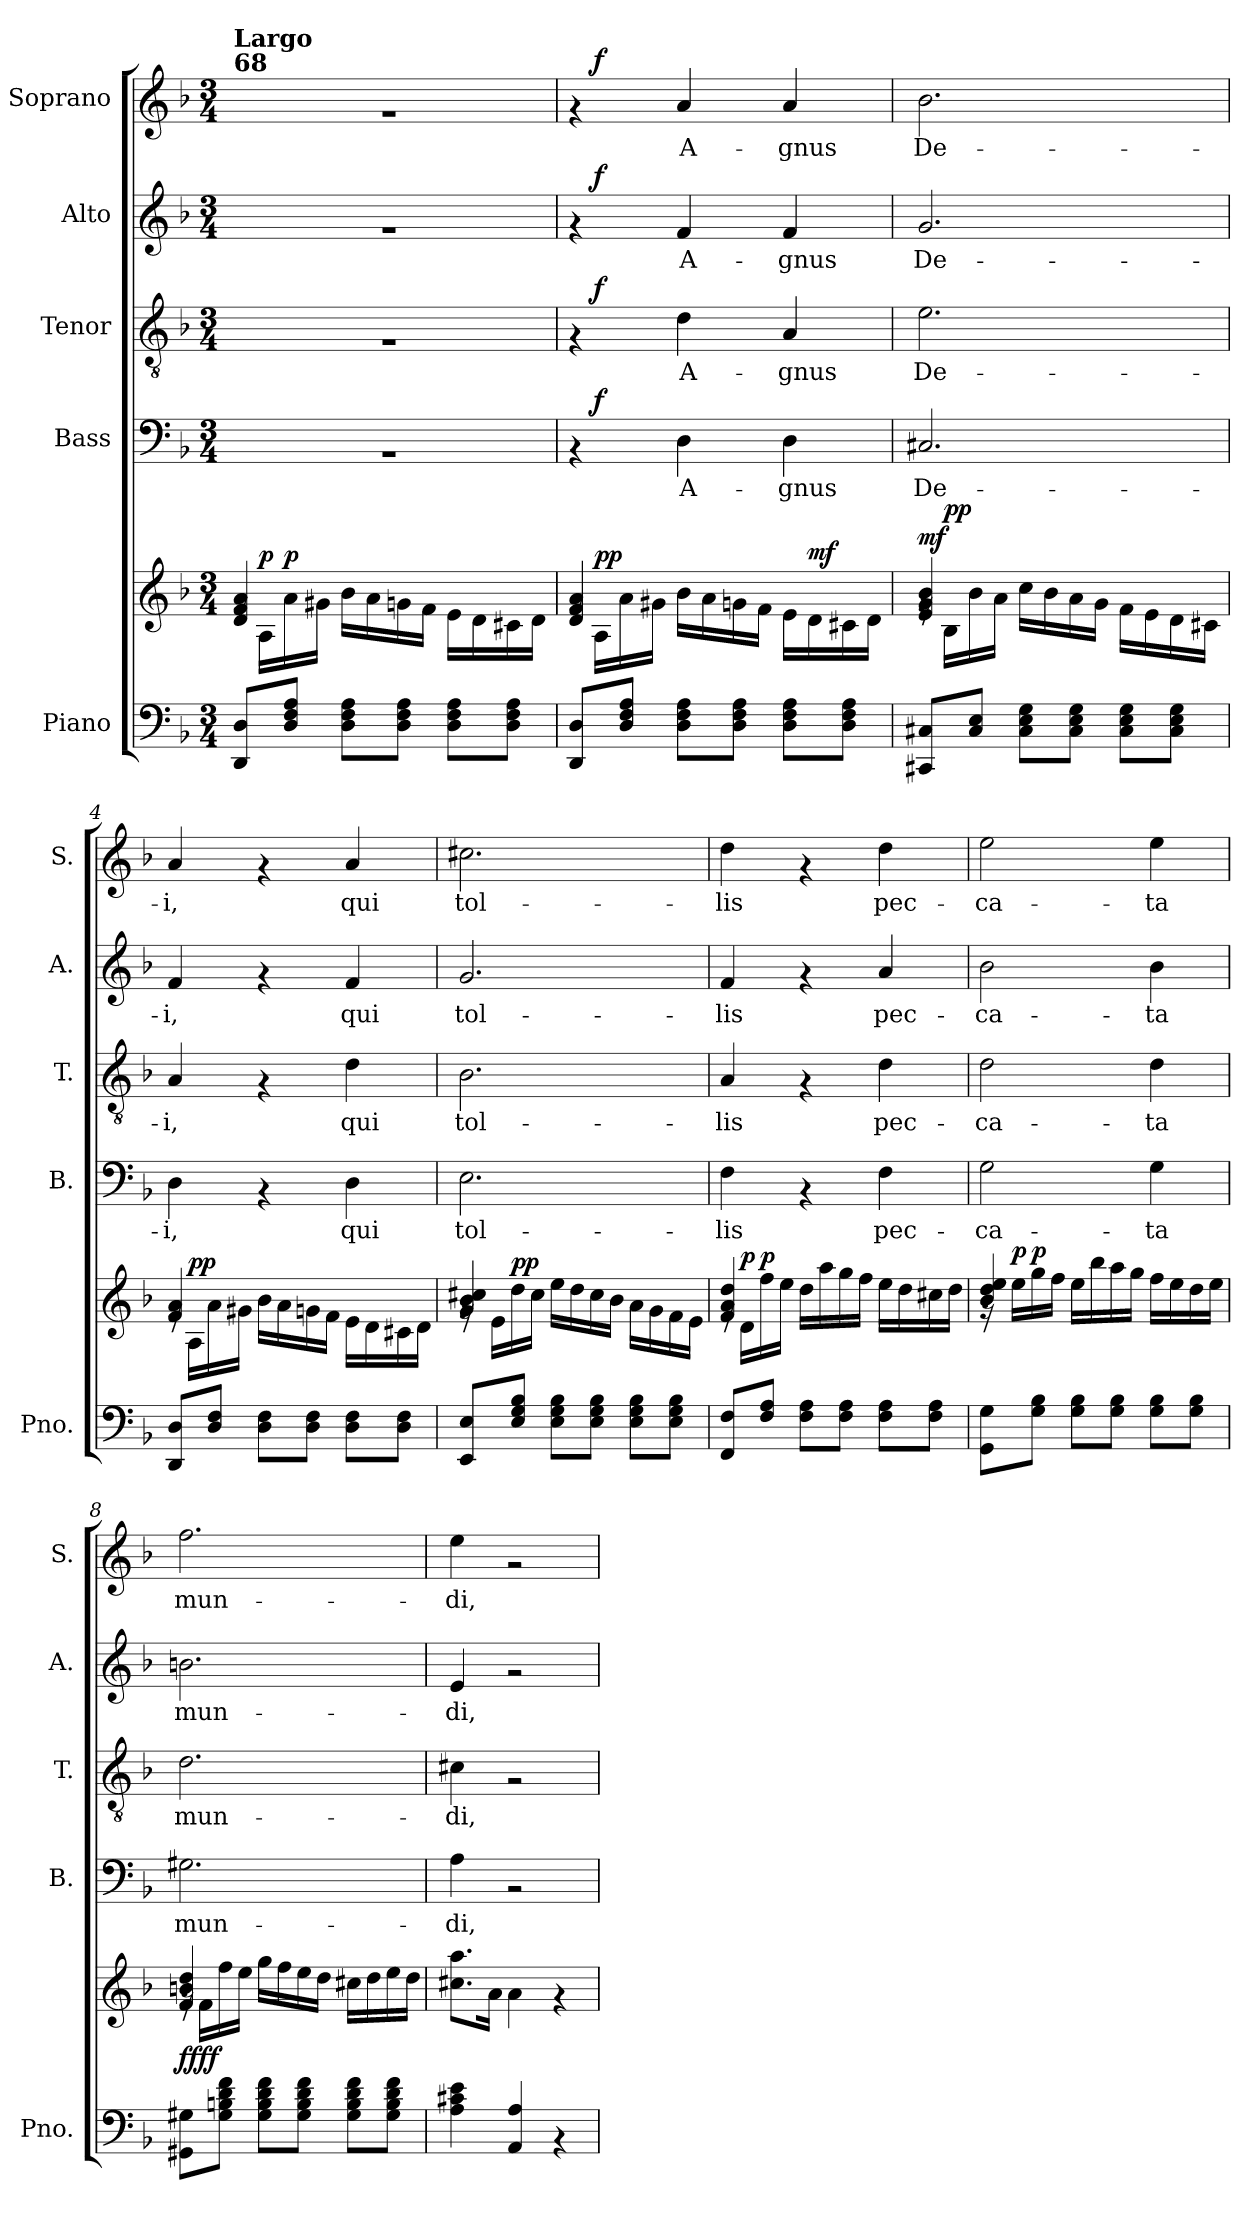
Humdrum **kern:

**kern	**kern	**dynam	**kern	**text	**dynam	**kern	**text	**dynam	**kern	**text	**dynam	**kern	**text	**dynam
*part5	*part5	*part5	*part4	*part4	*part4	*part3	*part3	*part3	*part2	*part2	*part2	*part1	*part1	*part1
*staff6	*staff5	*staff5/6	*staff4	*staff4	*staff4	*staff3	*staff3	*staff3	*staff2	*staff2	*staff2	*staff1	*staff1	*staff1
*I"Piano	*	*	*I"Bass	*	*	*I"Tenor	*	*	*I"Alto	*	*	*I"Soprano	*	*
*I'Pno.	*	*	*I'B.	*	*	*I'T.	*	*	*I'A.	*	*	*I'S.	*	*
*clefF4	*clefG2	*	*clefF4	*	*	*clefGv2	*	*	*clefG2	*	*	*clefG2	*	*
*k[b-]	*k[b-]	*	*k[b-]	*	*	*k[b-]	*	*	*k[b-]	*	*	*k[b-]	*	*
*F:	*F:	*	*F:	*	*	*F:	*	*	*F:	*	*	*F:	*	*
*M3/4	*M3/4	*	*M3/4	*	*	*M3/4	*	*	*M3/4	*	*	*M3/4	*	*
=1	=1	=1	=1	=1	=1	=1	=1	=1	=1	=1	=1	=1	=1	=1
*	*^	*	*	*	*	*	*	*	*	*	*	*	*	*
!	!	!	!	!	!	!	!	!	!	!	!	!	!LO:TX:a:B:t=68	!	!
!	!	!	!	!	!	!	!	!	!	!	!	!	!LO:TX:a:B:t=Largo	!	!
!	!	!	!LO:DY:a=2	!	!	!	!	!	!	!	!	!	!	!	!
!	!	!	!LO:DY:n=1:a	!	!	!	!	!	!	!	!	!	!	!	!
8DD/ 8D/L	4d/ 4f/ 4a/	16rg	mf mf	2.rBB	.	.	2.rG	.	.	2.rg	.	.	2.rg	.	.
!	!	!	!LO:DY:n=2:a	!	!	!	!	!	!	!	!	!	!	!	!
.	.	16A\LL	p	.	.	.	.	.	.	.	.	.	.	.	.
!	!	!	!LO:DY:n=3:a	!	!	!	!	!	!	!	!	!	!	!	!
8D/ 8F/ 8A/J	.	16a\	p	.	.	.	.	.	.	.	.	.	.	.	.
.	.	16g#X\JJ	.	.	.	.	.	.	.	.	.	.	.	.	.
8D\ 8F\ 8A\L	2rgyy	16b-\LL	.	.	.	.	.	.	.	.	.	.	.	.	.
.	.	16a\	.	.	.	.	.	.	.	.	.	.	.	.	.
8D\ 8F\ 8A\J	.	16gn\	.	.	.	.	.	.	.	.	.	.	.	.	.
.	.	16f\JJ	.	.	.	.	.	.	.	.	.	.	.	.	.
8D\ 8F\ 8A\L	.	16e\LL	.	.	.	.	.	.	.	.	.	.	.	.	.
.	.	16d\	.	.	.	.	.	.	.	.	.	.	.	.	.
8D\ 8F\ 8A\J	.	16c#X\	.	.	.	.	.	.	.	.	.	.	.	.	.
.	.	16d\JJ	.	.	.	.	.	.	.	.	.	.	.	.	.
=2	=2	=2	=2	=2	=2	=2	=2	=2	=2	=2	=2	=2	=2	=2	=2
!	!	!	!LO:DY:a=2	!	!	!	!	!	!	!	!	!	!	!	!
!	!	!	!LO:DY:n=1:a	!	!	!	!	!	!	!	!	!	!	!	!
*	*	*	*	*^	*	*	*^	*	*	*^	*	*	*^	*	*
8DD/ 8D/L	4d/ 4f/ 4a/	16rg	mf mf	4rBB	16ryy	.	.	4rG	16ryy	.	.	4rg	16ryy	.	.	4rg	16ryy	.	.
!	!	!	!LO:DY:n=2:a	!	!	!	!	!	!	!	!	!	!	!	!	!	!	!	!
!	!	!	!LO:DY:n=3:a	!	!	!	!LO:DY:a	!	!	!	!LO:DY:a	!	!	!	!LO:DY:a	!	!	!	!LO:DY:a
.	.	16A\LL	p p	.	2ryy	.	f	.	2ryy	.	f	.	2ryy	.	f	.	2ryy	.	f
8D/ 8F/ 8A/J	.	16a\	.	.	.	.	.	.	.	.	.	.	.	.	.	.	.	.	.
.	.	16g#X\JJ	.	.	.	.	.	.	.	.	.	.	.	.	.	.	.	.	.
!	!	!	!	!	!	!LO:LY:b	!	!	!	!LO:LY:b	!	!	!	!LO:LY:b	!	!	!	!LO:LY:b	!
8D\ 8F\ 8A\L	2rgyy	16b-\LL	.	4D\	.	A-	.	4d\	.	A-	.	4f/	.	A-	.	4a/	.	A-	.
.	.	16a\	.	.	.	.	.	.	.	.	.	.	.	.	.	.	.	.	.
8D\ 8F\ 8A\J	.	16gn\	.	.	.	.	.	.	.	.	.	.	.	.	.	.	.	.	.
.	.	16f\JJ	.	.	.	.	.	.	.	.	.	.	.	.	.	.	.	.	.
!	!	!	!	!	!	!LO:LY:b	!	!	!	!LO:LY:b	!	!	!	!LO:LY:b	!	!	!	!LO:LY:b	!
8D\ 8F\ 8A\L	.	16e\LL	.	4D\	.	-gnus	.	4A/	.	-gnus	.	4f/	.	-gnus	.	4a/	.	-gnus	.
!	!	!	!LO:DY:n=4:a	!	!	!	!	!	!	!	!	!	!	!	!	!	!	!	!
.	.	16d\	mf	.	8.ryy	.	.	.	8.ryy	.	.	.	8.ryy	.	.	.	8.ryy	.	.
8D\ 8F\ 8A\J	.	16c#X\	.	.	.	.	.	.	.	.	.	.	.	.	.	.	.	.	.
.	.	16d\JJ	.	.	.	.	.	.	.	.	.	.	.	.	.	.	.	.	.
=3	=3	=3	=3	=3	=3	=3	=3	=3	=3	=3	=3	=3	=3	=3	=3	=3	=3	=3	=3
!	!	!	!LO:DY:a	!	!	!LO:LY:b	!	!	!	!LO:LY:b	!	!	!	!LO:LY:b	!	!	!	!LO:LY:b	!
*	*	*	*	*v	*v	*	*	*	*	*	*	*v	*v	*	*	*v	*v	*	*
*	*	*	*	*	*	*	*v	*v	*	*	*	*	*	*	*	*
8CC#X/ 8C#X/L	4e/ 4g/ 4b-/	16rg	mf	2.C#X/	De-	.	2.e\	De-	.	2.g/	De-	.	2.b-\	De-	.
!	!	!	!LO:DY:a	!	!	!	!	!	!	!	!	!	!	!	!
!	!	!	!LO:DY:n=1:a	!	!	!	!	!	!	!	!	!	!	!	!
.	.	16B-\LL	p p	.	.	.	.	.	.	.	.	.	.	.	.
8C#/ 8E/J	.	16b-\	.	.	.	.	.	.	.	.	.	.	.	.	.
.	.	16a\JJ	.	.	.	.	.	.	.	.	.	.	.	.	.
8C#\ 8E\ 8G\L	2rgyy	16cc\LL	.	.	.	.	.	.	.	.	.	.	.	.	.
.	.	16b-\	.	.	.	.	.	.	.	.	.	.	.	.	.
8C#\ 8E\ 8G\J	.	16a\	.	.	.	.	.	.	.	.	.	.	.	.	.
.	.	16g\JJ	.	.	.	.	.	.	.	.	.	.	.	.	.
8C#\ 8E\ 8G\L	.	16f\LL	.	.	.	.	.	.	.	.	.	.	.	.	.
.	.	16e\	.	.	.	.	.	.	.	.	.	.	.	.	.
8C#\ 8E\ 8G\J	.	16d\	.	.	.	.	.	.	.	.	.	.	.	.	.
.	.	16c#X\JJ	.	.	.	.	.	.	.	.	.	.	.	.	.
!!LO:LB:g=z
=4	=4	=4	=4	=4	=4	=4	=4	=4	=4	=4	=4	=4	=4	=4	=4
!	!	!	!LO:DY:a=2	!	!LO:LY:b	!	!	!LO:LY:b	!	!	!LO:LY:b	!	!	!LO:LY:b	!
!	!	!	!LO:DY:n=1:a	!	!	!	!	!	!	!	!	!	!	!	!
8DD/ 8D/L	4f/ 4a/	16rg	mf mf	4D\	-i,	.	4A/	-i,	.	4f/	-i,	.	4a/	-i,	.
!	!	!	!LO:DY:n=2:a	!	!	!	!	!	!	!	!	!	!	!	!
!	!	!	!LO:DY:n=3:a	!	!	!	!	!	!	!	!	!	!	!	!
.	.	16A\LL	p p	.	.	.	.	.	.	.	.	.	.	.	.
8D/ 8F/J	.	16a\	.	.	.	.	.	.	.	.	.	.	.	.	.
.	.	16g#X\JJ	.	.	.	.	.	.	.	.	.	.	.	.	.
8D\ 8F\L	2rgyy	16b-\LL	.	4rBB	.	.	4rG	.	.	4rg	.	.	4rg	.	.
.	.	16a\	.	.	.	.	.	.	.	.	.	.	.	.	.
8D\ 8F\J	.	16gn\	.	.	.	.	.	.	.	.	.	.	.	.	.
.	.	16f\JJ	.	.	.	.	.	.	.	.	.	.	.	.	.
!	!	!	!	!	!LO:LY:b	!	!	!LO:LY:b	!	!	!LO:LY:b	!	!	!LO:LY:b	!
8D\ 8F\L	.	16e\LL	.	4D\	qui	.	4d\	qui	.	4f/	qui	.	4a/	qui	.
.	.	16d\	.	.	.	.	.	.	.	.	.	.	.	.	.
8D\ 8F\J	.	16c#X\	.	.	.	.	.	.	.	.	.	.	.	.	.
.	.	16d\JJ	.	.	.	.	.	.	.	.	.	.	.	.	.
=5	=5	=5	=5	=5	=5	=5	=5	=5	=5	=5	=5	=5	=5	=5	=5
!	!	!	!LO:DY:a=2	!	!LO:LY:b	!	!	!LO:LY:b	!	!	!LO:LY:b	!	!	!LO:LY:b	!
!	!	!	!LO:DY:n=1:a	!	!	!	!	!	!	!	!	!	!	!	!
8EE/ 8E/L	4g/ 4b-/ 4cc#X/	16rg	mf mf	2.E\	tol-	.	2.B-\	tol-	.	2.g/	tol-	.	2.cc#X\	tol-	.
.	.	16e\LL	.	.	.	.	.	.	.	.	.	.	.	.	.
!	!	!	!LO:DY:n=2:a	!	!	!	!	!	!	!	!	!	!	!	!
!	!	!	!LO:DY:n=3:a	!	!	!	!	!	!	!	!	!	!	!	!
8E/ 8G/ 8B-/J	.	16dd\	p p	.	.	.	.	.	.	.	.	.	.	.	.
.	.	16cc#\JJ	.	.	.	.	.	.	.	.	.	.	.	.	.
8E\ 8G\ 8B-\L	2rgyy	16ee\LL	.	.	.	.	.	.	.	.	.	.	.	.	.
.	.	16dd\	.	.	.	.	.	.	.	.	.	.	.	.	.
8E\ 8G\ 8B-\J	.	16cc#\	.	.	.	.	.	.	.	.	.	.	.	.	.
.	.	16b-\JJ	.	.	.	.	.	.	.	.	.	.	.	.	.
8E\ 8G\ 8B-\L	.	16a\LL	.	.	.	.	.	.	.	.	.	.	.	.	.
.	.	16g\	.	.	.	.	.	.	.	.	.	.	.	.	.
8E\ 8G\ 8B-\J	.	16f\	.	.	.	.	.	.	.	.	.	.	.	.	.
.	.	16e\JJ	.	.	.	.	.	.	.	.	.	.	.	.	.
=6	=6	=6	=6	=6	=6	=6	=6	=6	=6	=6	=6	=6	=6	=6	=6
!	!	!	!LO:DY:a=2	!	!LO:LY:b	!	!	!LO:LY:b	!	!	!LO:LY:b	!	!	!LO:LY:b	!
!	!	!	!LO:DY:n=1:a	!	!	!	!	!	!	!	!	!	!	!	!
8FF/ 8F/L	4f/ 4a/ 4dd/	16rg	mf mf	4F\	-lis	.	4A/	-lis	.	4f/	-lis	.	4dd\	-lis	.
!	!	!	!LO:DY:n=2:a	!	!	!	!	!	!	!	!	!	!	!	!
.	.	16d\LL	p	.	.	.	.	.	.	.	.	.	.	.	.
!	!	!	!LO:DY:n=3:a	!	!	!	!	!	!	!	!	!	!	!	!
8F/ 8A/J	.	16ff\	p	.	.	.	.	.	.	.	.	.	.	.	.
.	.	16ee\JJ	.	.	.	.	.	.	.	.	.	.	.	.	.
8F\ 8A\L	2rgyy	16dd\LL	.	4rBB	.	.	4rG	.	.	4rg	.	.	4rg	.	.
.	.	16aa\	.	.	.	.	.	.	.	.	.	.	.	.	.
8F\ 8A\J	.	16gg\	.	.	.	.	.	.	.	.	.	.	.	.	.
.	.	16ff\JJ	.	.	.	.	.	.	.	.	.	.	.	.	.
!	!	!	!	!	!LO:LY:b	!	!	!LO:LY:b	!	!	!LO:LY:b	!	!	!LO:LY:b	!
8F\ 8A\L	.	16ee\LL	.	4F\	pec-	.	4d\	pec-	.	4a/	pec-	.	4dd\	pec-	.
.	.	16dd\	.	.	.	.	.	.	.	.	.	.	.	.	.
8F\ 8A\J	.	16cc#X\	.	.	.	.	.	.	.	.	.	.	.	.	.
.	.	16dd\JJ	.	.	.	.	.	.	.	.	.	.	.	.	.
!!LO:PB:g=z
=7	=7	=7	=7	=7	=7	=7	=7	=7	=7	=7	=7	=7	=7	=7	=7
!	!	!	!LO:DY:a=2	!	!LO:LY:b	!	!	!LO:LY:b	!	!	!LO:LY:b	!	!	!LO:LY:b	!
!	!	!	!LO:DY:n=1:a	!	!	!	!	!	!	!	!	!	!	!	!
8GG\ 8G\L	4b-/ 4dd/ 4ee/	16rg	mf mf	2G\	-ca-	.	2d\	-ca-	.	2b-\	-ca-	.	2ee\	-ca-	.
!	!	!	!LO:DY:n=2:a	!	!	!	!	!	!	!	!	!	!	!	!
.	.	16ee\LL	p	.	.	.	.	.	.	.	.	.	.	.	.
!	!	!	!LO:DY:n=3:a	!	!	!	!	!	!	!	!	!	!	!	!
8G\ 8B-\J	.	16gg\	p	.	.	.	.	.	.	.	.	.	.	.	.
.	.	16ff\JJ	.	.	.	.	.	.	.	.	.	.	.	.	.
8G\ 8B-\L	2rgyy	16ee\LL	.	.	.	.	.	.	.	.	.	.	.	.	.
.	.	16bb-\	.	.	.	.	.	.	.	.	.	.	.	.	.
8G\ 8B-\J	.	16aa\	.	.	.	.	.	.	.	.	.	.	.	.	.
.	.	16gg\JJ	.	.	.	.	.	.	.	.	.	.	.	.	.
!	!	!	!	!	!LO:LY:b	!	!	!LO:LY:b	!	!	!LO:LY:b	!	!	!LO:LY:b	!
8G\ 8B-\L	.	16ff\LL	.	4G\	-ta	.	4d\	-ta	.	4b-\	-ta	.	4ee\	-ta	.
.	.	16ee\	.	.	.	.	.	.	.	.	.	.	.	.	.
8G\ 8B-\J	.	16dd\	.	.	.	.	.	.	.	.	.	.	.	.	.
.	.	16ee\JJ	.	.	.	.	.	.	.	.	.	.	.	.	.
=8	=8	=8	=8	=8	=8	=8	=8	=8	=8	=8	=8	=8	=8	=8	=8
!	!	!	!LO:DY:a=2	!	!LO:LY:b	!	!	!LO:LY:b	!	!	!LO:LY:b	!	!	!LO:LY:b	!
!	!	!	!LO:DY:n=1:a	!	!	!	!	!	!	!	!	!	!	!	!
8GG#X\ 8G#X\L	4f/ 4bn/ 4dd/	16rg	ff ff	2.G#X\	mun-	.	2.d\	mun-	.	2.bn\	mun-	.	2.ff\	mun-	.
.	.	16f\LL	.	.	.	.	.	.	.	.	.	.	.	.	.
8G#\ 8Bn\ 8d\ 8f\J	.	16ff\	.	.	.	.	.	.	.	.	.	.	.	.	.
.	.	16ee\JJ	.	.	.	.	.	.	.	.	.	.	.	.	.
8G#\ 8B\ 8d\ 8f\L	2rgyy	16gg\LL	.	.	.	.	.	.	.	.	.	.	.	.	.
.	.	16ff\	.	.	.	.	.	.	.	.	.	.	.	.	.
8G#\ 8B\ 8d\ 8f\J	.	16ee\	.	.	.	.	.	.	.	.	.	.	.	.	.
.	.	16dd\JJ	.	.	.	.	.	.	.	.	.	.	.	.	.
8G#\ 8B\ 8d\ 8f\L	.	16cc#X\LL	.	.	.	.	.	.	.	.	.	.	.	.	.
.	.	16dd\	.	.	.	.	.	.	.	.	.	.	.	.	.
8G#\ 8B\ 8d\ 8f\J	.	16ee\	.	.	.	.	.	.	.	.	.	.	.	.	.
.	.	16dd\JJ	.	.	.	.	.	.	.	.	.	.	.	.	.
=9	=9	=9	=9	=9	=9	=9	=9	=9	=9	=9	=9	=9	=9	=9	=9
!	!	!	!	!	!LO:LY:b	!	!	!LO:LY:b	!	!	!LO:LY:b	!	!	!LO:LY:b	!
*	*v	*v	*	*	*	*	*	*	*	*	*	*	*	*	*
4A\ 4c#X\ 4e\	8.cc#X\ 8.aa\L	.	4A\	-di,	.	4c#X\	-di,	.	4e/	-di,	.	4ee\	-di,	.
.	16a\Jk	.	.	.	.	.	.	.	.	.	.	.	.	.
4AA/ 4A/	4a\	.	2rBB	.	.	2rG	.	.	2rg	.	.	2rg	.	.
4rBB	4rg	.	.	.	.	.	.	.	.	.	.	.	.	.
=	=	=	=	=	=	=	=	=	=	=	=	=	=	=
*-	*-	*-	*-	*-	*-	*-	*-	*-	*-	*-	*-	*-	*-	*-
